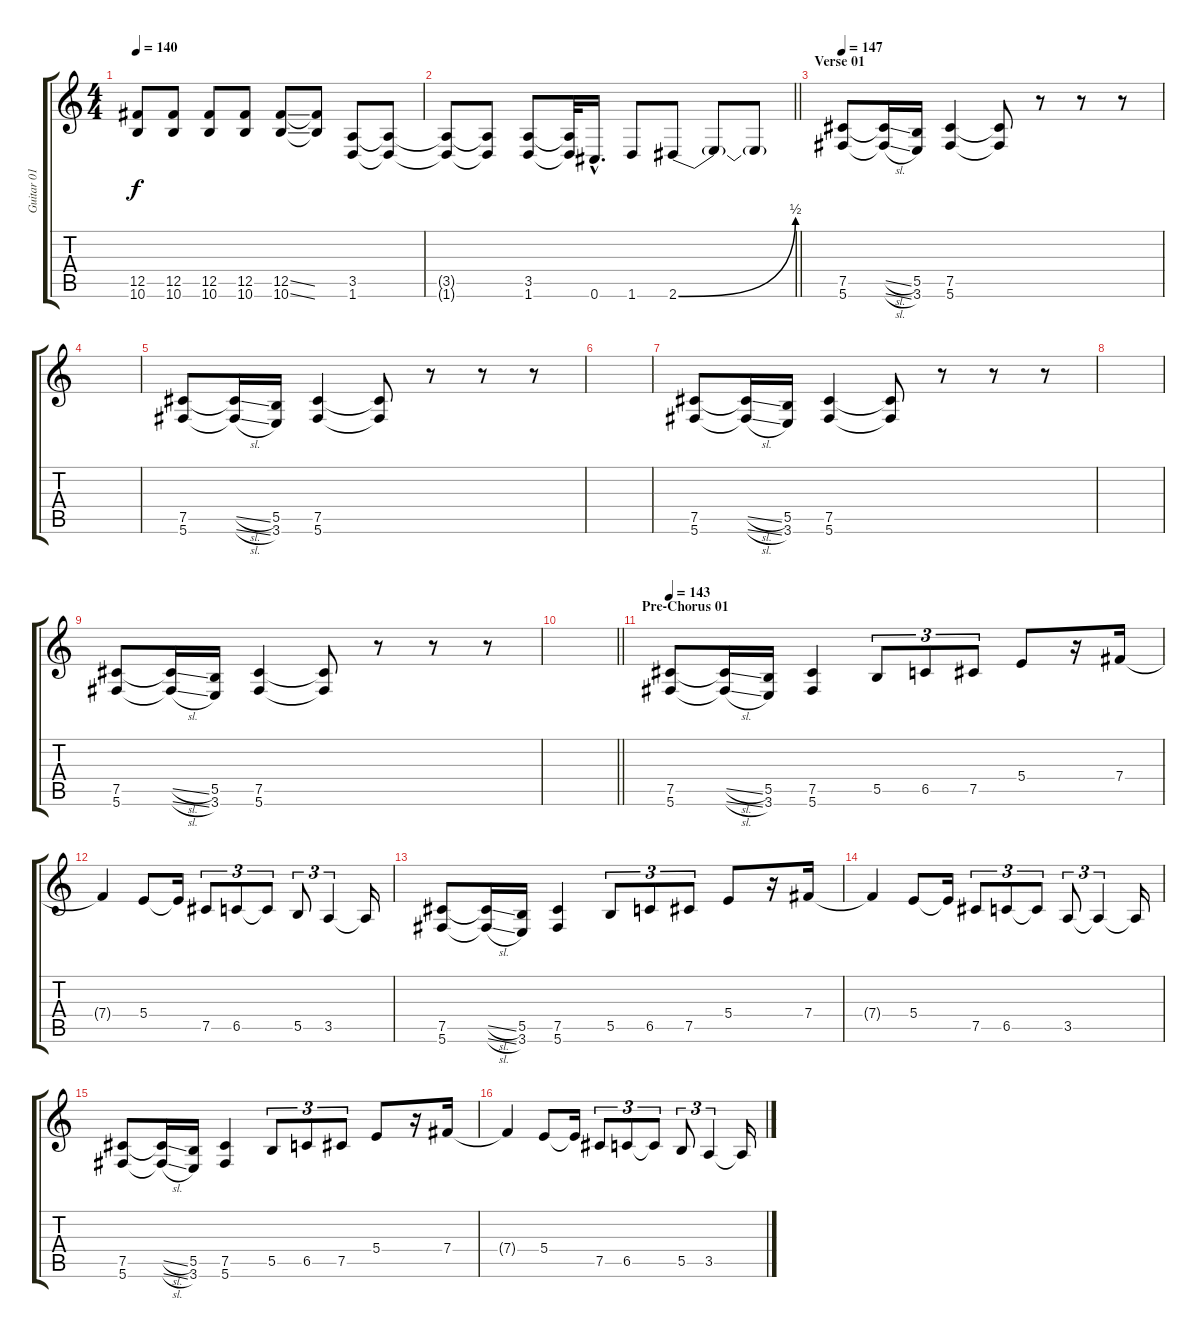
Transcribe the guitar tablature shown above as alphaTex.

\track ("Guitar 01" "Guitar 01") {instrument distortionguitar}
\staff {score tabs}
\tuning (Db4 Ab3 E3 B2 Gb2 Db2) {hide}
\ts (4 4)
\tempo 140
\clef g2
\ks c
(12.5 10.6).8{dy f} (12.5 10.6).8 (12.5 10.6).8 (12.5 10.6).8 (12.5{ss} 10.6{ss}).8 (12.5{t} 10.6{t}).8 (3.5 1.6).8 (3.5{t} 1.6{t}).8 |
\barLineRight lightlight
(3.5{t} 1.6{t}).8 (3.5{t} 1.6{t}).8 (3.5 1.6).8 (3.5{t} 1.6{t}).32 0.6{hac}.16{d} 1.6.8 2.6{be (bend 0 0 60 2)}.8 2.6{t}.8 2.6{t}.8 |
\section ("" "Verse 01")
\tempo 147
(7.5 5.6).8 (7.5{sl t} 5.6{sl t}).16 (5.5 3.6).16 (7.5 5.6).4 (7.5{t} 5.6{t}).8 r.8 r.8 r.8 |
|
(7.5 5.6).8 (7.5{sl t} 5.6{sl t}).16 (5.5 3.6).16 (7.5 5.6).4 (7.5{t} 5.6{t}).8 r.8 r.8 r.8 |
|
(7.5 5.6).8 (7.5{sl t} 5.6{sl t}).16 (5.5 3.6).16 (7.5 5.6).4 (7.5{t} 5.6{t}).8 r.8 r.8 r.8 |
|
(7.5 5.6).8 (7.5{sl t} 5.6{sl t}).16 (5.5 3.6).16 (7.5 5.6).4 (7.5{t} 5.6{t}).8 r.8 r.8 r.8 |
\barLineRight lightlight
|
\section ("" "Pre-Chorus 01")
\tempo 143
(7.5 5.6).8 (7.5{sl t} 5.6{sl t}).16 (5.5 3.6).16 (7.5 5.6).4 5.5.8{tu (3 2)} 6.5.8{tu (3 2)} 7.5.8{tu (3 2)} 5.4.8 r.16 7.4.16 |
7.4{t}.4 5.4.8 5.4{t}.16 7.5.8{tu (3 2)} 6.5.8{tu (3 2)} 6.5{t}.8{tu (3 2)} 5.5.8{tu (3 2)} 3.5.4{tu (3 2)} 3.5{t}.16 |
(7.5 5.6).8 (7.5{sl t} 5.6{sl t}).16 (5.5 3.6).16 (7.5 5.6).4 5.5.8{tu (3 2)} 6.5.8{tu (3 2)} 7.5.8{tu (3 2)} 5.4.8 r.16 7.4.16 |
7.4{t}.4 5.4.8 5.4{t}.16 7.5.8{tu (3 2)} 6.5.8{tu (3 2)} 6.5{t}.8{tu (3 2)} 3.5.8{tu (3 2)} 3.5{t}.4{tu (3 2)} 3.5{t}.16 |
(7.5 5.6).8 (7.5{sl t} 5.6{sl t}).16 (5.5 3.6).16 (7.5 5.6).4 5.5.8{tu (3 2)} 6.5.8{tu (3 2)} 7.5.8{tu (3 2)} 5.4.8 r.16 7.4.16 |
7.4{t}.4 5.4.8 5.4{t}.16 7.5.8{tu (3 2)} 6.5.8{tu (3 2)} 6.5{t}.8{tu (3 2)} 5.5.8{tu (3 2)} 3.5.4{tu (3 2)} 3.5{t}.16
